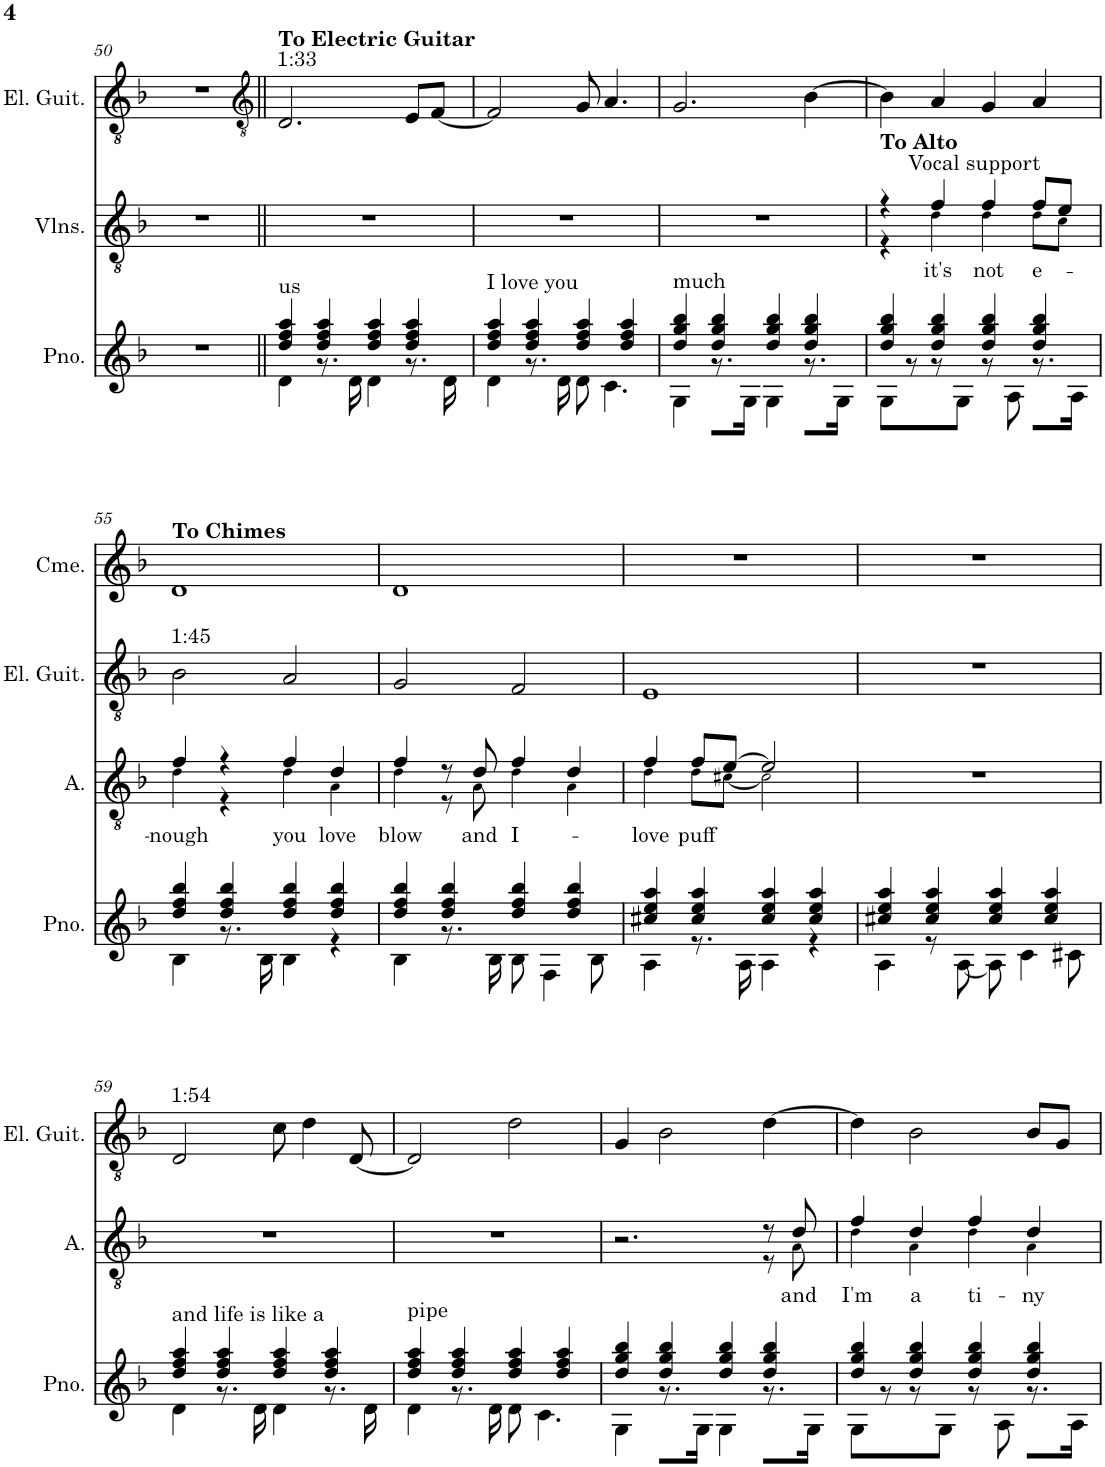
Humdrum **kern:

**kern	**kern	**text	**kern	**kern
*part4	*part3	*part3	*part2	*part1
*staff4	*staff3	*staff3	*staff2	*staff1
*I"Piano	*I"Violin 3	*	*I"Violin 2	*I"Violin 1
*I'Pno.	*I'Vln. 3	*	*I'Vln. 2	*I'Vln. 1
!!LO:PB:g=z
*clefG2	*clefGv2	*	*clefGv2	*clefG2
*k[b-]	*k[b-]	*	*k[b-]	*k[b-]
*M4/4	*M4/4	*	*M4/4	*M4/4
=50	=50	=50	=50	=50
1r	1r	.	1r	1r
=51||	=51||	=51||	=51||	=51||
*	*	*	*clefGv2	*
*^	*	*	*	*
!	!	!	!	!LO:TX:a:t=1&colon;33	!
!	!	!	!	!LO:TX:a:B:t=To Electric Guitar	!
!LO:TX:a:t=us	!	!	!	!	!
4dd/ 4ff/ 4aa/	4d\	1r	.	2.D/	1r
4dd/ 4ff/ 4aa/	8.r	.	.	.	.
.	16d\	.	.	.	.
4dd/ 4ff/ 4aa/	4d\	.	.	.	.
4dd/ 4ff/ 4aa/	8.r	.	.	8E/L	.
.	.	.	.	[8F/J	.
.	16d\	.	.	.	.
=52	=52	=52	=52	=52	=52
!LO:TX:a:t=I love you	!	!	!	!	!
4dd/ 4ff/ 4aa/	4d\	1r	.	2F/]	1r
4dd/ 4ff/ 4aa/	8.r	.	.	.	.
.	16d\	.	.	.	.
4dd/ 4ff/ 4aa/	8d\	.	.	8G/	.
.	4.c\	.	.	4.A/	.
4dd/ 4ff/ 4aa/	.	.	.	.	.
=53	=53	=53	=53	=53	=53
!LO:TX:a:t=much	!	!	!	!	!
4dd/ 4gg/ 4bb-/	4G\	1r	.	2.G/	1r
4dd/ 4gg/ 4bb-/	8.r	.	.	.	.
.	16G\Jk	.	.	.	.
4dd/ 4gg/ 4bb-/	4G\	.	.	.	.
4dd/ 4gg/ 4bb-/	8.r	.	.	[4B-\	.
.	16G\Jk	.	.	.	.
=54	=54	=54	=54	=54	=54
*	*	*^	*	*	*
!	!	!LO:TX:a:t=Vocal support	!	!	!	!
!	!	!LO:TX:a:B:t=To Alto	!	!	!	!
4dd/ 4gg/ 4bb-/	8G\L	4r	4r	.	4B-\]	1r
.	8r	.	.	.	.	.
!	!	!	!	!LO:LY:b	!	!
4dd/ 4gg/ 4bb-/	8r	4f/	4d!\	it's	4A/	.
.	8G\J	.	.	.	.	.
!	!	!	!	!LO:LY:b	!	!
4dd/ 4gg/ 4bb-/	8r	4f/	4d!\	not	4G/	.
.	8A\	.	.	.	.	.
!	!	!	!	!LO:LY:b	!	!
4dd/ 4gg/ 4bb-/	8.r	8f/L	8d!\L	e-	4A/	.
.	.	8e/J	8c!\J	.	.	.
.	16A\Jk	.	.	.	.	.
!!LO:LB:g=z
=55	=55	=55	=55	=55	=55	=55
!	!	!	!	!	!	!LO:TX:a:B:t=To Chimes
!	!	!	!	!	!LO:TX:a:t=1&colon;45	!
!	!	!	!	!LO:LY:b	!	!
4dd/ 4ff/ 4bb-/	4B-\	4f/	4d!\	-nough	2B-\	1d
4dd/ 4ff/ 4bb-/	8.r	4r	4r	.	.	.
.	16B-\	.	.	.	.	.
!	!	!	!	!LO:LY:b	!	!
4dd/ 4ff/ 4bb-/	4B-\	4f/	4d!\	you	2A/	.
!	!	!	!	!LO:LY:b	!	!
4dd/ 4ff/ 4bb-/	4r	4d/	4A!\	love	.	.
=56	=56	=56	=56	=56	=56	=56
!	!	!	!	!LO:LY:b	!	!
4dd/ 4ff/ 4bb-/	4B-\	4f/	4d!\	blow	2G/	1d
4dd/ 4ff/ 4bb-/	8.r	8r	8r	.	.	.
!	!	!	!	!LO:LY:b	!	!
.	.	8d/	8A!\	and	.	.
.	16B-\	.	.	.	.	.
!	!	!	!	!LO:LY:b	!	!
4dd/ 4ff/ 4bb-/	8B-\	4f/	4d!\	I-	2F/	.
.	4F\	.	.	.	.	.
4dd/ 4ff/ 4bb-/	.	4d/	4A!\	.	.	.
.	8B-\	.	.	.	.	.
=57	=57	=57	=57	=57	=57	=57
!	!	!	!	!LO:LY:b	!	!
4cc#X/ 4ee/ 4aa/	4A\	4f/	4d!\	-love	1E	1r
!	!	!	!	!LO:LY:b	!	!
4cc#/ 4ee/ 4aa/	8.r	8f/L	8d!\L	puff	.	.
.	.	[8e/J	[8c#X!\J	.	.	.
.	16A\	.	.	.	.	.
4cc#/ 4ee/ 4aa/	4A\	2e/]	2c#!\]	.	.	.
4cc#/ 4ee/ 4aa/	4r	.	.	.	.	.
*	*	*v	*v	*	*	*
=58	=58	=58	=58	=58	=58
4cc#X/ 4ee/ 4aa/	4A\	1r	.	1r	1r
4cc#/ 4ee/ 4aa/	8r	.	.	.	.
.	[8A\	.	.	.	.
4cc#/ 4ee/ 4aa/	8A\]	.	.	.	.
.	4c\	.	.	.	.
4cc#/ 4ee/ 4aa/	.	.	.	.	.
.	8c#X\	.	.	.	.
!!LO:LB:g=z
=59	=59	=59	=59	=59	=59
!	!	!	!	!LO:TX:a:t=1&colon;54	!
!LO:TX:a:t=and life is like a	!	!	!	!	!
4dd/ 4ff/ 4aa/	4d\	1r	.	2D/	1r
4dd/ 4ff/ 4aa/	8.r	.	.	.	.
.	16d\	.	.	.	.
4dd/ 4ff/ 4aa/	4d\	.	.	8c\	.
.	.	.	.	4d\	.
4dd/ 4ff/ 4aa/	8.r	.	.	.	.
.	.	.	.	[8D/	.
.	16d\	.	.	.	.
=60	=60	=60	=60	=60	=60
!LO:TX:a:t=pipe	!	!	!	!	!
4dd/ 4ff/ 4aa/	4d\	1r	.	2D/]	1r
4dd/ 4ff/ 4aa/	8.r	.	.	.	.
.	16d\	.	.	.	.
4dd/ 4ff/ 4aa/	8d\	.	.	2d\	.
.	4.c\	.	.	.	.
4dd/ 4ff/ 4aa/	.	.	.	.	.
=61	=61	=61	=61	=61	=61
*	*	*^	*	*	*
4dd/ 4gg/ 4bb-/	4G\	2.r	2.ryy	.	4G/	1r
4dd/ 4gg/ 4bb-/	8.r	.	.	.	2B-\	.
.	16G\Jk	.	.	.	.	.
4dd/ 4gg/ 4bb-/	4G\	.	.	.	.	.
4dd/ 4gg/ 4bb-/	8.r	8r	8r	.	[4d\	.
!	!	!	!	!LO:LY:b	!	!
.	.	8d/	8A!\	and	.	.
.	16G\Jk	.	.	.	.	.
=62	=62	=62	=62	=62	=62	=62
!	!	!	!	!LO:LY:b	!	!
4dd/ 4gg/ 4bb-/	8G\L	4f/	4d!\	I'm	4d\]	1r
.	8r	.	.	.	.	.
!	!	!	!	!LO:LY:b	!	!
4dd/ 4gg/ 4bb-/	8r	4d/	4A!\	a	2B-\	.
.	8G\J	.	.	.	.	.
!	!	!	!	!LO:LY:b	!	!
4dd/ 4gg/ 4bb-/	8r	4f/	4d!\	ti-	.	.
.	8A\	.	.	.	.	.
!	!	!	!	!LO:LY:b	!	!
4dd/ 4gg/ 4bb-/	8.r	4d/	4A!\	-ny	8B-/L	.
.	.	.	.	.	8G/J	.
.	16A\Jk	.	.	.	.	.
*v	*v	*	*	*	*	*
*	*v	*v	*	*	*
=	=	=	=	=
*-	*-	*-	*-	*-
